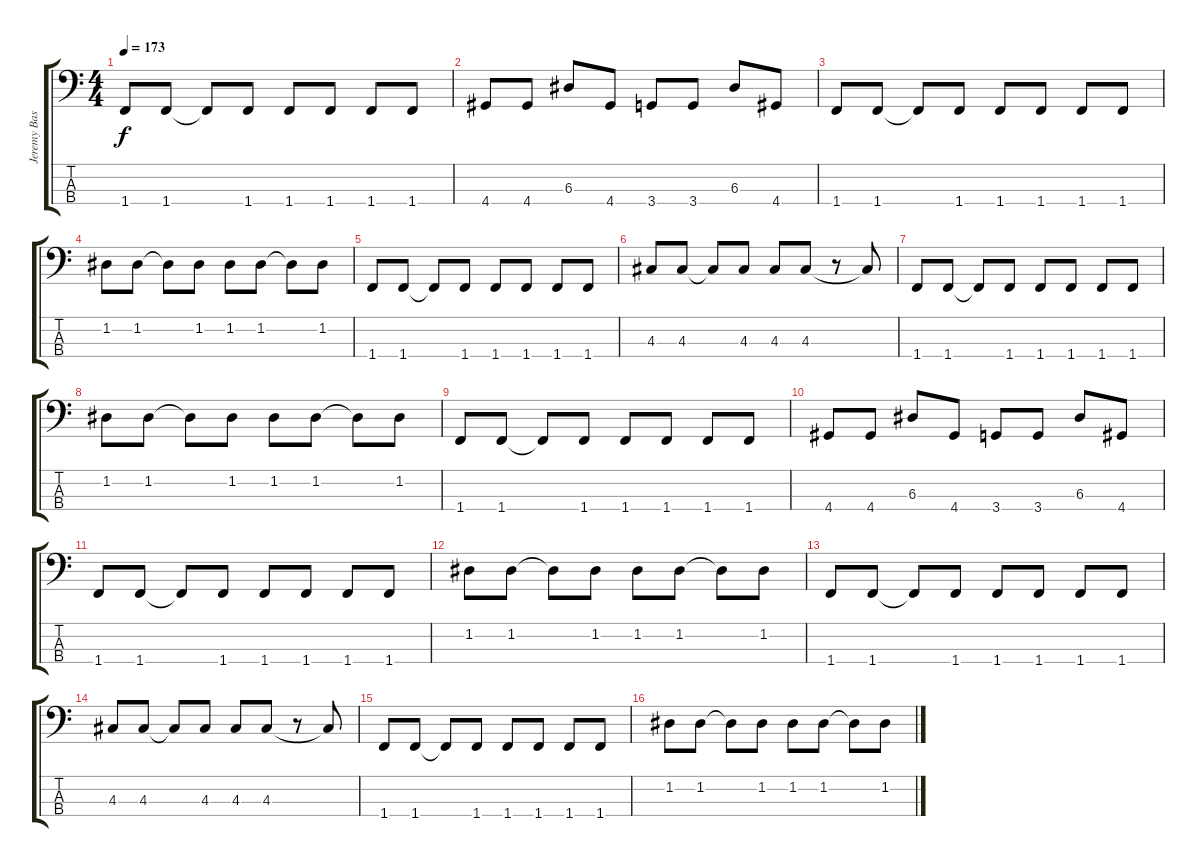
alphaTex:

\track ("Jeremy Bass" "Jeremy Bas") {instrument electricbasspick}
\staff {score tabs}
\tuning (G2 D2 A1 E1) {hide}
\ts (4 4)
\tempo 173
\clef f4
\ks c
1.4.8{dy f} 1.4.8 1.4{t}.8 1.4.8 1.4.8 1.4.8 1.4.8 1.4.8 |
4.4.8 4.4.8 6.3.8 4.4.8 3.4.8 3.4.8 6.3.8 4.4.8 |
1.4.8 1.4.8 1.4{t}.8 1.4.8 1.4.8 1.4.8 1.4.8 1.4.8 |
1.2.8 1.2.8 1.2{t}.8 1.2.8 1.2.8 1.2.8 1.2{t}.8 1.2.8 |
1.4.8 1.4.8 1.4{t}.8 1.4.8 1.4.8 1.4.8 1.4.8 1.4.8 |
4.3.8 4.3.8 4.3{t}.8 4.3.8 4.3.8 4.3.8 r.8 4.3{t}.8 |
1.4.8 1.4.8 1.4{t}.8 1.4.8 1.4.8 1.4.8 1.4.8 1.4.8 |
1.2.8 1.2.8 1.2{t}.8 1.2.8 1.2.8 1.2.8 1.2{t}.8 1.2.8 |
1.4.8 1.4.8 1.4{t}.8 1.4.8 1.4.8 1.4.8 1.4.8 1.4.8 |
4.4.8 4.4.8 6.3.8 4.4.8 3.4.8 3.4.8 6.3.8 4.4.8 |
1.4.8 1.4.8 1.4{t}.8 1.4.8 1.4.8 1.4.8 1.4.8 1.4.8 |
1.2.8 1.2.8 1.2{t}.8 1.2.8 1.2.8 1.2.8 1.2{t}.8 1.2.8 |
1.4.8 1.4.8 1.4{t}.8 1.4.8 1.4.8 1.4.8 1.4.8 1.4.8 |
4.3.8 4.3.8 4.3{t}.8 4.3.8 4.3.8 4.3.8 r.8 4.3{t}.8 |
1.4.8 1.4.8 1.4{t}.8 1.4.8 1.4.8 1.4.8 1.4.8 1.4.8 |
1.2.8 1.2.8 1.2{t}.8 1.2.8 1.2.8 1.2.8 1.2{t}.8 1.2.8
